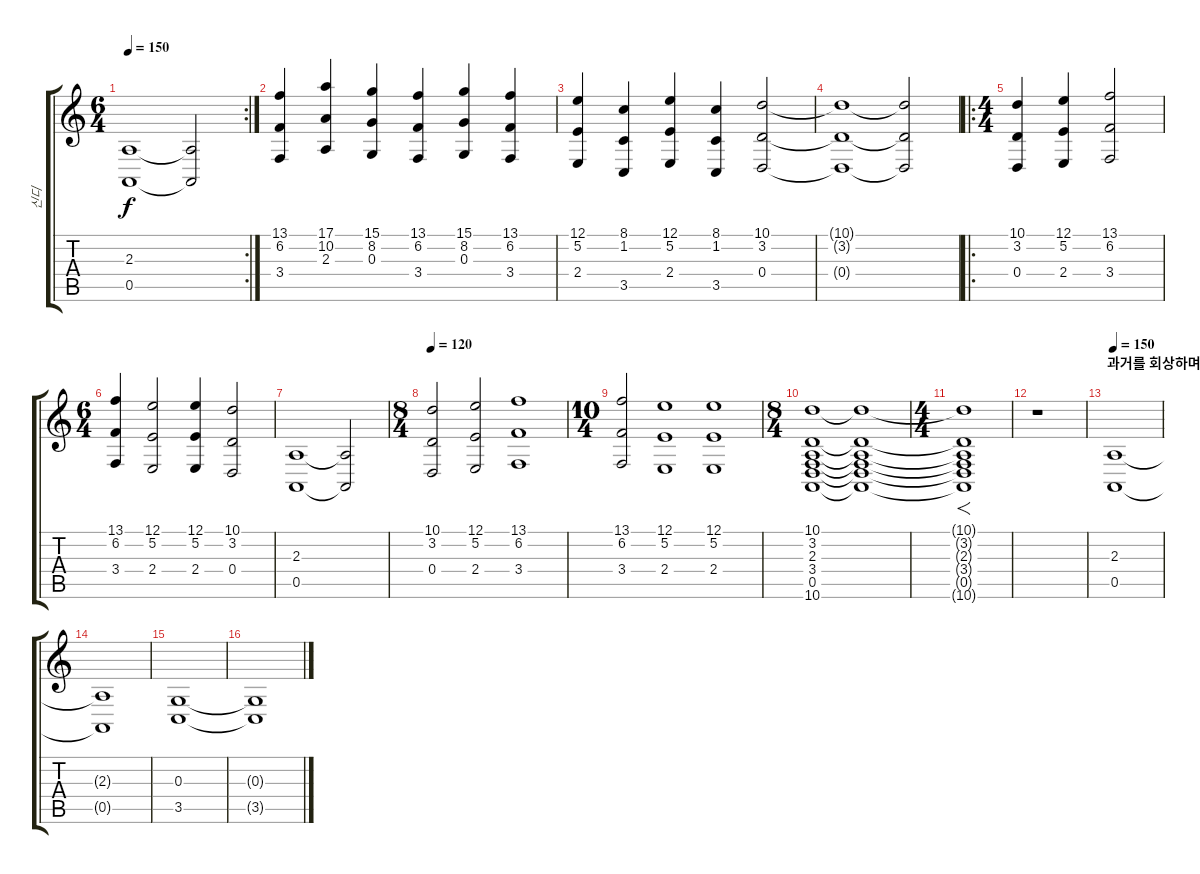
\track ("신디" "신디") {instrument synthstrings1}
\staff {score tabs}
\tuning (E4 B3 G3 D3 A2 E2) {hide}
\rc 2
\ts (6 4)
\tempo 150
\clef g2
\ks c
(2.3 0.5).1{dy f} (2.3{t} 0.5{t}).2 |
(13.1 6.2 3.4).4 (17.1 10.2 2.3).4 (15.1 8.2 0.3).4 (13.1 6.2 3.4).4 (15.1 8.2 0.3).4 (13.1 6.2 3.4).4 |
(12.1 5.2 2.4).4 (8.1 1.2 3.5).4 (12.1 5.2 2.4).4 (8.1 1.2 3.5).4 (10.1 3.2 0.4).2 |
(10.1{t} 3.2{t} 0.4{t}).1 (10.1{t} 3.2{t} 0.4{t}).2 |
\ro
\ts (4 4)
(10.1 3.2 0.4).4 (12.1 5.2 2.4).4 (13.1 6.2 3.4).2 |
\ts (6 4)
(13.1 6.2 3.4).4 (12.1 5.2 2.4).2 (12.1 5.2 2.4).4 (10.1 3.2 0.4).2 |
(2.3 0.5).1 (2.3{t} 0.5{t}).2 |
\ts (8 4)
\tempo 120
(10.1 3.2 0.4).2 (12.1 5.2 2.4).2 (13.1 6.2 3.4).1 |
\ts (10 4)
(13.1 6.2 3.4).2 (12.1 5.2 2.4).1 (12.1 5.2 2.4).1 |
\ts (8 4)
(10.1 3.2 2.3 3.4 0.5 10.6).1 (10.1{t} 3.2{t} 2.3{t} 3.4{t} 0.5{t} 10.6{t}).1 |
\ts (4 4)
(10.1{t} 3.2{t} 2.3{t} 3.4{t} 0.5{t} 10.6{t}).1{f} |
r.1 |
\section ("" "과거를 회상하며(The Memories)")
\tempo 150
(2.3 0.5).1 |
(2.3{t} 0.5{t}).1 |
(0.3 3.5).1 |
(0.3{t} 3.5{t}).1
